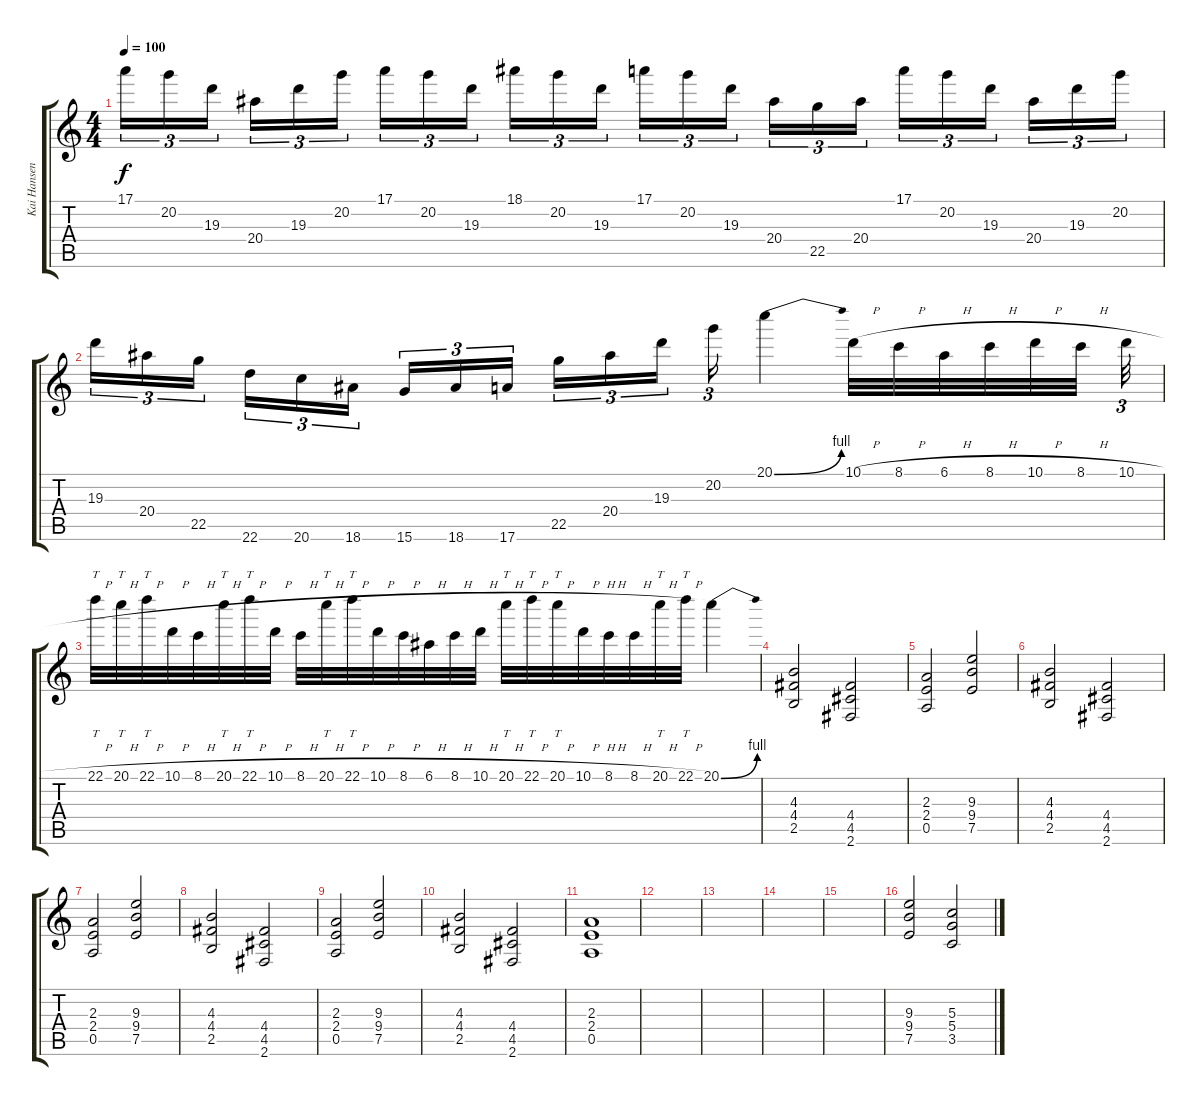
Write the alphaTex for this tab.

\track ("Kai Hansen" "Kai Hansen") {instrument distortionguitar}
\staff {score tabs}
\tuning (E4 B3 G3 D3 A2 E2) {hide}
\ts (4 4)
\tempo 100
\clef g2
\ks c
17.1.16{tu (3 2) dy f} 20.2.16{tu (3 2)} 19.3.16{tu (3 2) beam splitsecondary} 20.4.16{tu (3 2)} 19.3.16{tu (3 2)} 20.2.16{tu (3 2)} 17.1.16{tu (3 2)} 20.2.16{tu (3 2)} 19.3.16{tu (3 2) beam splitsecondary} 18.1.16{tu (3 2)} 20.2.16{tu (3 2)} 19.3.16{tu (3 2)} 17.1.16{tu (3 2)} 20.2.16{tu (3 2)} 19.3.16{tu (3 2) beam splitsecondary} 20.4.16{tu (3 2)} 22.5.16{tu (3 2)} 20.4.16{tu (3 2)} 17.1.16{tu (3 2)} 20.2.16{tu (3 2)} 19.3.16{tu (3 2) beam splitsecondary} 20.4.16{tu (3 2)} 19.3.16{tu (3 2)} 20.2.16{tu (3 2)} |
19.3.16{tu (3 2)} 20.4.16{tu (3 2)} 22.5.16{tu (3 2) beam splitsecondary} 22.6.16{tu (3 2)} 20.6.16{tu (3 2)} 18.6.16{tu (3 2)} 15.6.16{tu (3 2)} 18.6.16{tu (3 2)} 17.6.16{tu (3 2) beam splitsecondary} 22.5.16{tu (3 2)} 20.4.16{tu (3 2)} 19.3.16{tu (3 2)} 20.2.16{tu (3 2)} 20.1{be (bend 0 0 60 4)}.4 10.1{h}.32 8.1{h}.32 6.1{h}.32 8.1{h}.32 10.1{h}.32 8.1{h}.32{beam splitsecondary} 10.1{h}.32{tu (3 2)} |
22.1{h}.32{tt} 20.1{h}.32{tt} 22.1{h}.32{tt} 10.1{h}.32 8.1{h}.32 20.1{h}.32{tt} 22.1{h}.32{tt} 10.1{h}.32 8.1{h}.32 20.1{h}.32{tt} 22.1{h}.32{tt} 10.1{h}.32 8.1{h}.32 6.1{h}.32 8.1{h}.32 10.1{h}.32 20.1{h}.32{tt} 22.1{h}.32{tt} 20.1{h}.32{tt} 10.1{h}.32 8.1{h}.32 8.1{h}.32 20.1{h}.32{tt} 22.1{h}.32{tt} 20.1{be (bend 0 0 60 4)}.4 |
(4.3 4.4 2.5).2 (4.4 4.5 2.6).2 |
(2.3 2.4 0.5).2 (9.3 9.4 7.5).2 |
(4.3 4.4 2.5).2 (4.4 4.5 2.6).2 |
(2.3 2.4 0.5).2 (9.3 9.4 7.5).2 |
(4.3 4.4 2.5).2 (4.4 4.5 2.6).2 |
(2.3 2.4 0.5).2 (9.3 9.4 7.5).2 |
(4.3 4.4 2.5).2 (4.4 4.5 2.6).2 |
(2.3 2.4 0.5).1 |
|
|
|
|
(9.3 9.4 7.5).2 (5.3 5.4 3.5).2
